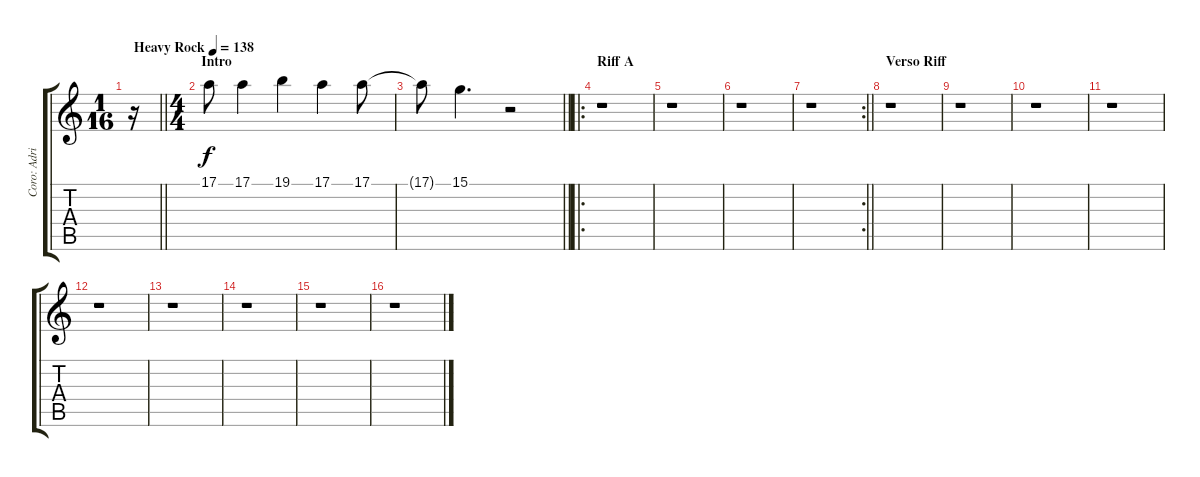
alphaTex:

\track ("Coro: Adrian y Steve" "Coro: Adri") {instrument choiraahs}
\staff {score tabs}
\tuning (E4 B3 G3 D3 A2 E2) {hide}
\ts (1 16)
\tempo (138 "Heavy Rock")
\clef g2
\barLineRight lightlight
\ks c
r.16{dy f instrument choiraahs} |
\ts (4 4)
\section ("" "Intro")
17.1.8 17.1.4 19.1.4 17.1.4 17.1.8 |
\barLineRight lightlight
17.1{t}.8 15.1.4{d} r.2 |
\ro
\section ("" "Riff A")
r.1 |
r.1 |
r.1 |
\rc 2
\barLineRight lightlight
r.1 |
\section ("" "Verso Riff")
r.1 |
r.1 |
r.1 |
r.1 |
r.1 |
r.1 |
r.1 |
r.1 |
r.1
